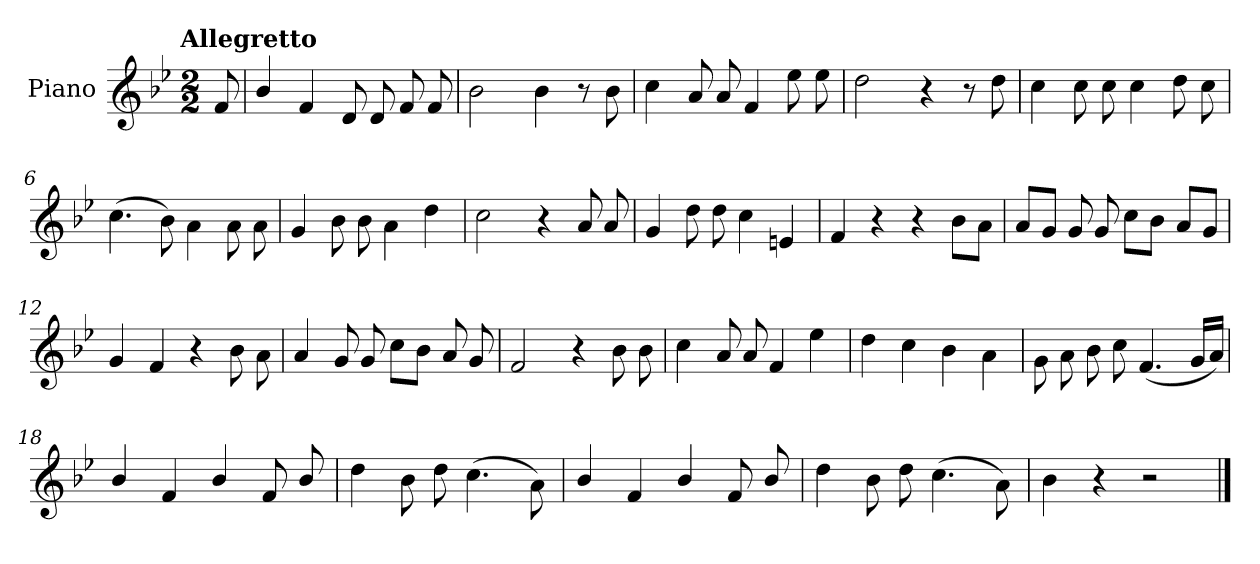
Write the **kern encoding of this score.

**kern
*part1
*staff1
*I"Piano
*I'Pno.
*clefG2
*k[b-e-]
!!LO:TX:omd:t=Allegretto
*M2/2
*MM116
=
8f/
=1
4b-/
4f/
8d/
8d/
8f/
8f/
=2
2b-\
4b-\
8r
8b-\
=3
4cc\
8a/
8a/
4f/
8ee-\
8ee-\
=4
2dd\
4r
8r
8dd\
!!LO:LB:g=z
=5
4cc\
8cc\
8cc\
4cc\
8dd\
8cc\
=6
(>4.cc\
8b-\)
4a\
8a\
8a\
=7
4g/
8b-\
8b-\
4a\
4dd\
=8
2cc\
4r
8a/
8a/
=9
4g/
8dd\
8dd\
4cc\
4en/
=10
4f/
4r
4r
8b-\L
8a\J
!!LO:LB:g=z
=11
8a/L
8g/J
8g/
8g/
8cc\L
8b-\J
8a/L
8g/J
=12
4g/
4f/
4r
8b-\
8a\
=13
4a/
8g/
8g/
8cc\L
8b-\J
8a/
8g/
=14
2f/
4r
8b-\
8b-\
=15
4cc\
8a/
8a/
4f/
4ee-\
=16
4dd\
4cc\
4b-\
4a\
!!LO:LB:g=z
=17
8g\
8a\
8b-\
8cc\
(<4.f/
16g/LL
16a/JJ)
=18
4b-/
4f/
4b-/
8f/
8b-/
=19
4dd\
8b-\
8dd\
(>4.cc\
8a\)
=20
4b-/
4f/
4b-/
8f/
8b-/
=21
4dd\
8b-\
8dd\
(>4.cc\
8a\)
=22
4b-\
4r
2r
==
*-
